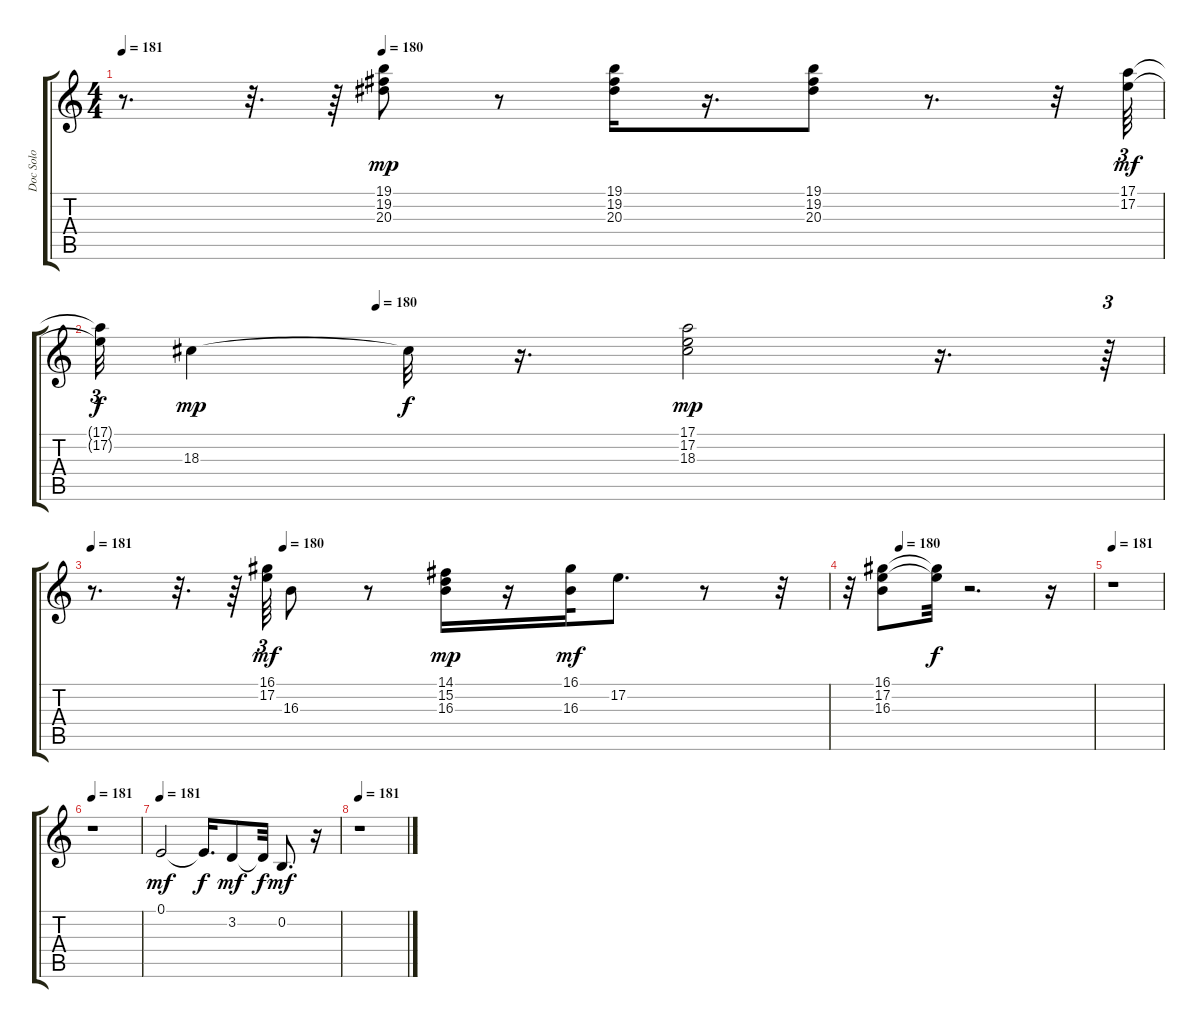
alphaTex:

\track ("Doc Solo" "Doc Solo") {instrument tremolostrings}
\staff {score tabs}
\tuning (E4 B3 G3 D3 A2 E2) {hide}
\ts (4 4)
\tempo 181
\tempo (180 0.25)
\clef g2
\ks c
r.8{d dy f} r.32{d} r.64 (19.1 19.2 20.3).8{dy mp} r.8 (19.1 19.2 20.3).16 r.16{d} (19.1 19.2 20.3).8 r.8{d} r.32 (17.1 17.2).64{tu (3 2) dy mf} |
\tempo (180 0.2604166666666667)
(17.1{t} 17.2{t}).32{tu (3 2) dy f} 18.3.4{dy mp} 18.3{t}.32{dy f} r.16{d} (17.1 17.2 18.3).2{dy mp} r.16{d} r.64{tu (3 2)} |
\tempo 181
\tempo (180 0.2604166666666667)
r.8{d} r.32{d} r.64 (16.1 17.2).64{tu (3 2) dy mf} 16.3.8 r.8 (14.1 15.2 16.3).16{dy mp} r.16 (16.1 16.3).32{dy mf} 17.2.8{d} r.8 r.32 |
\tempo (180 0.20833333333333334)
r.32 (16.1 17.2 16.3).8 (16.1{t} 17.2{t}).32{dy f} r.2{d} r.16 |
\tempo 181
r.1 |
\tempo 181
r.1 |
\tempo 181
0.1.2{dy mf} 0.1{t}.16{d dy f} 3.2.8{dy mf} 3.2{t}.32{dy f} 0.2.8{d dy mf} r.16 |
\tempo 181
r.1
